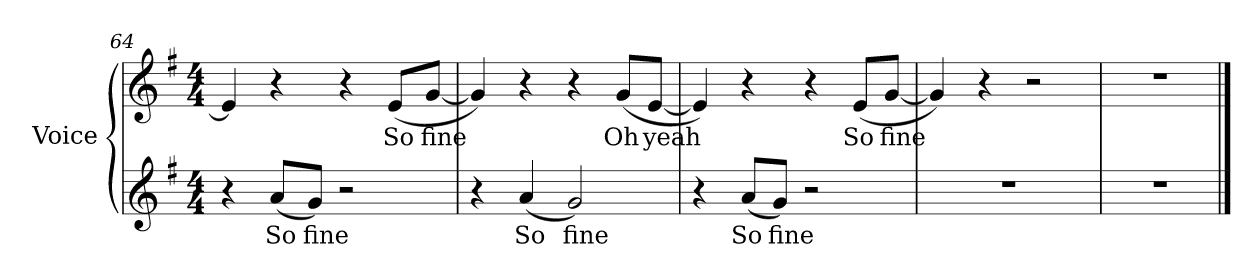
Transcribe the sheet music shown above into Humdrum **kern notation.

**kern	**text	**kern	**text
*part2	*part2	*part1	*part1
*staff2	*staff2	*staff1	*staff1
*I"Voice	*	*I"Voice	*
*I'Voice	*	*I'Voice	*
!!LO:LB:g=z
*clefG2	*	*clefG2	*
*k[f#]	*	*k[f#]	*
*G:	*	*G:	*
*M4/4	*	*M4/4	*
=64	=64	=64	=64
4r	.	4ei/]	.
!	!LO:LY:b:color=#000000	!	!
(8ai/L	So	4r	.
!	!LO:LY:b:color=#000000	!	!
8gi/J)	fine	.	.
2r	.	4r	.
!	!	!	!LO:LY:b:color=#000000
.	.	(8ei/L	So
!	!	!	!LO:LY:b:color=#000000
.	.	[8gi/J	fine
=65	=65	=65	=65
4r	.	4gi/])	.
!	!LO:LY:b:color=#000000	!	!
(4ai/	So	4r	.
!	!LO:LY:b:color=#000000	!	!
2gi/)	fine	4r	.
!	!	!	!LO:LY:b:color=#000000
.	.	(8gi/L	Oh
!	!	!	!LO:LY:b:color=#000000
.	.	[8ei/J	yeah
=66	=66	=66	=66
4r	.	4ei/])	.
!	!LO:LY:b:color=#000000	!	!
(8ai/L	So	4r	.
!	!LO:LY:b:color=#000000	!	!
8gi/J)	fine	.	.
2r	.	4r	.
!	!	!	!LO:LY:b:color=#000000
.	.	(8ei/L	So
!	!	!	!LO:LY:b:color=#000000
.	.	[8gi/J	fine
=67	=67	=67	=67
1r	.	4gi/])	.
.	.	4r	.
.	.	2r	.
=68	=68	=68	=68
1r	.	1r	.
==	==	==	==
*-	*-	*-	*-
